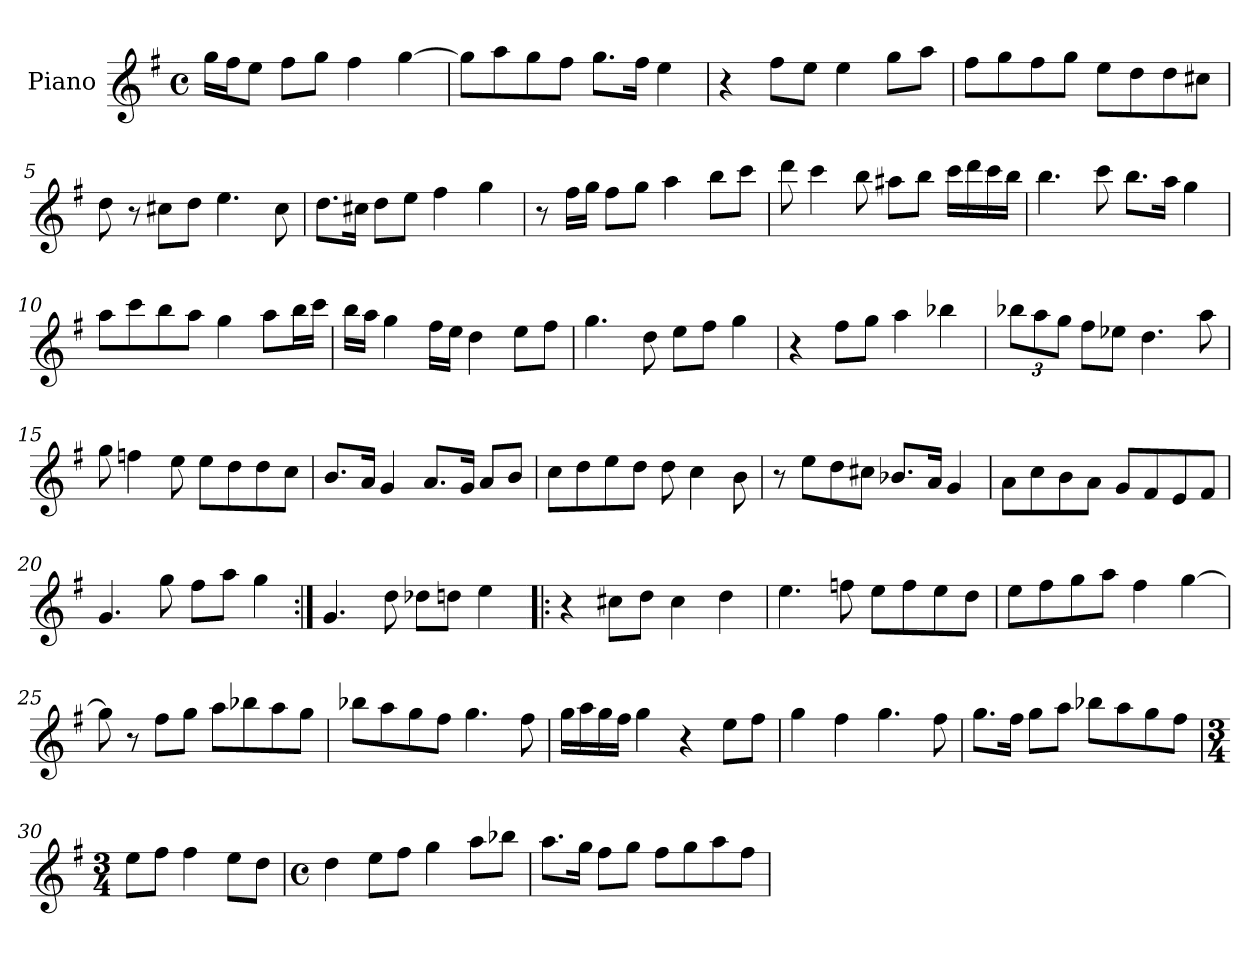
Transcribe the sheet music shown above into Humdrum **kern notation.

**kern
*part1
*staff1
*I"Piano
*I'Pno.
*clefG2
*k[f#]
*M4/4
*met(c)
=1
16gg\LL
16ff#\J
8ee\J
8ff#\L
8gg\J
4ff#\
[4gg\
=2
8gg\L]
8aa\
8gg\
8ff#\J
8.gg\L
16ff#\Jk
4ee\
=3
4r
8ff#\L
8ee\J
4ee\
8gg\L
8aa\J
=4
8ff#\L
8gg\
8ff#\
8gg\J
8ee\L
8dd\
8dd\
8cc#X\J
=5
8dd\
8r
8cc#X\L
8dd\J
4.ee\
8cc#\
!!LO:LB:g=z
=6
8.dd\L
16cc#X\Jk
8dd\L
8ee\J
4ff#\
4gg\
=7
8r
16ff#\LL
16gg\JJ
8ff#\L
8gg\J
4aa\
8bb\L
8ccc\J
=8
8ddd\
4ccc\
8bb\
8aa#X\L
8bb\J
16ccc\LL
16ddd\
16ccc\
16bb\JJ
=9
4.bb\
8ccc\
8.bb\L
16aa\Jk
4gg\
!!LO:LB:g=z
=10
8aa\L
8ccc\
8bb\
8aa\J
4gg\
8aa\L
16bb\L
16ccc\JJ
=11
16bb\LL
16aa\JJ
4gg\
16ff#\LL
16ee\JJ
4dd\
8ee\L
8ff#\J
=12
4.gg\
8dd\
8ee\L
8ff#\J
4gg\
=13
4r
8ff#\L
8gg\J
4aa\
4bb-X\
=14
*Xbrackettup
12bb-X\L
12aa\
12gg\J
8ff#\L
8ee-X\J
4.dd\
8aa\
!!LO:LB:g=z
=15
8gg\
4ffn\
8ee\
8ee\L
8dd\
8dd\
8cc\J
=16
8.b/L
16a/Jk
4g/
8.a/L
16g/Jk
8a/L
8b/J
=17
8cc\L
8dd\
8ee\
8dd\J
8dd\
4cc\
8b\
=18
8r
8ee\L
8dd\
8cc#X\J
8.b-X/L
16a/Jk
4g/
=19
8a\L
8cc\
8b\
8a\J
8g/L
8f#/
8e/
8f#/J
!!LO:LB:g=z
=20
4.g/
8gg\
8ff#\L
8aa\J
4gg\
=21:|!
4.g/
8dd\
8dd-X\L
8ddn\J
4ee\
=22!|:
4r
8cc#X\L
8dd\J
4cc#\
4dd\
=23
4.ee\
8ffn\
8ee\L
8ff\
8ee\
8dd\J
=24
8ee\L
8ff#\
8gg\
8aa\J
4ff#\
[4gg\
!!LO:LB:g=z
=25
8gg\]
8r
8ff#\L
8gg\J
8aa\L
8bb-X\
8aa\
8gg\J
=26
8bb-X\L
8aa\
8gg\
8ff#\J
4.gg\
8ff#\
=27
16gg\LL
16aa\
16gg\
16ff#\JJ
4gg\
4r
8ee\L
8ff#\J
=28
4gg\
4ff#\
4.gg\
8ff#\
=29
8.gg\L
16ff#\Jk
8gg\L
8aa\J
8bb-X\L
8aa\
8gg\
8ff#\J
!!LO:LB:g=z
=30
*M3/4
8ee\L
8ff#\J
4ff#\
8ee\L
8dd\J
=31
*M4/4
*met(c)
4dd\
8ee\L
8ff#\J
4gg\
8aa\L
8bb-X\J
=32
8.aa\L
16gg\Jk
8ff#\L
8gg\J
8ff#\L
8gg\
8aa\
8ff#\J
=
*-
